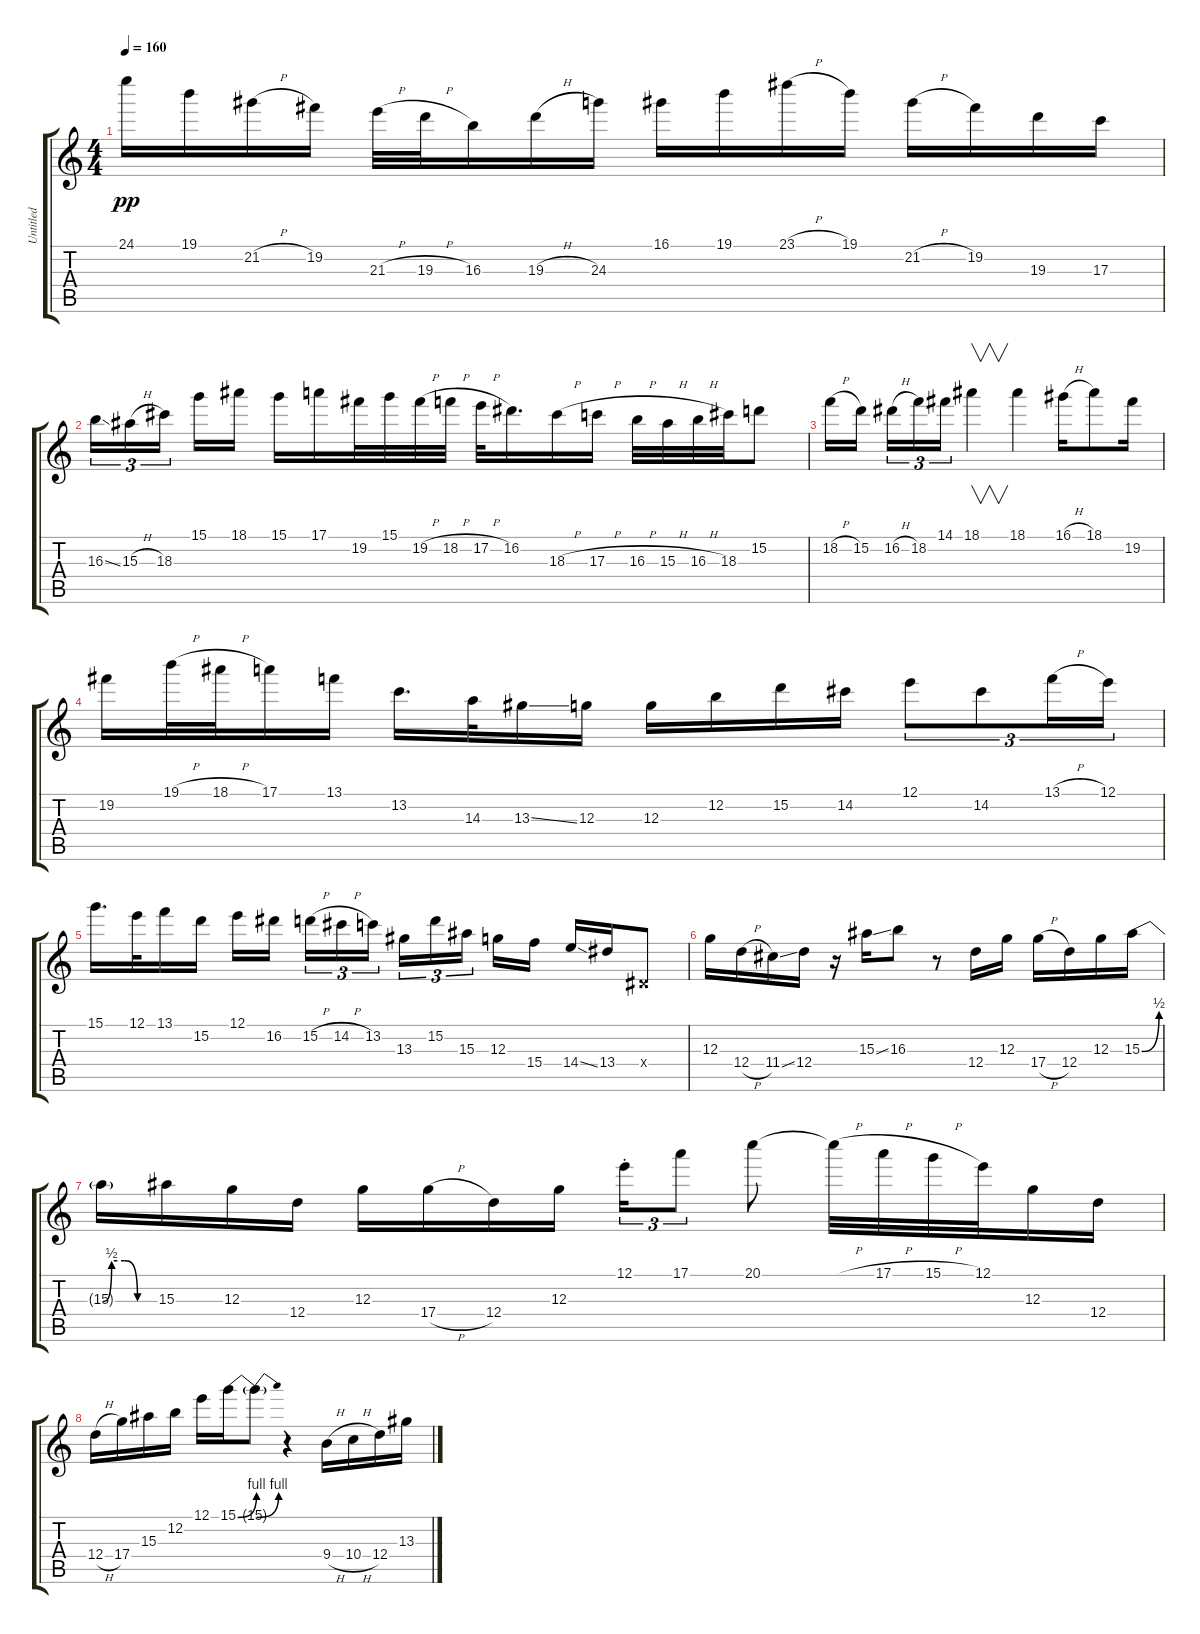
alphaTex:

\track ("Untitled" "Untitled") {instrument distortionguitar}
\staff {score tabs}
\tuning (E4 B3 G3 D3 A2 E2) {hide}
\ts (4 4)
\tempo 160
\clef g2
\ks c
24.1.16{dy pp} 19.1.16 21.2{h}.16 19.2.16 21.3{h}.32 19.3{h}.32 16.3.16 19.3{h}.16 24.3.16 16.1.16 19.1.16 23.1{h}.16 19.1.16 21.2{h}.16 19.2.16 19.3.16 17.3.16 |
16.3{ss}.16{tu (3 2)} 15.3{h}.16{tu (3 2)} 18.3.16{tu (3 2) beam splitsecondary} 15.1.16 18.1.16 15.1.16 17.1.16 19.2.32 15.1.32 19.2{h}.32 18.2{h}.32 17.2{h}.32 16.2.16{d} 18.3{h}.16 17.3{h}.16 16.3{h}.32 15.3{h}.32 16.3{h}.32 18.3.32 15.2.8 |
18.2{h}.16 15.2.16{beam splitsecondary} 16.2{h}.16{tu (3 2)} 18.2.16{tu (3 2)} 14.1.16{tu (3 2)} 18.1.4{v} 18.1.4 16.1{h}.16 18.1.8 19.2.16 |
19.2.16 19.1{h}.32 18.1{h}.32 17.1.16 13.1.16 13.2.16{d} 14.3.32 13.3{ss}.16 12.3.16 12.3.16 12.2.16 15.2.16 14.2.16 12.1.8{tu (3 2)} 14.2.8{tu (3 2)} 13.1{h}.16{tu (3 2)} 12.1.16{tu (3 2)} |
15.1.16{d} 12.1.32 13.1.16 15.2.16 12.1.16 16.2.16{beam splitsecondary} 15.2{h}.16{tu (3 2)} 14.2{h}.16{tu (3 2)} 13.2.16{tu (3 2)} 13.3.16{tu (3 2)} 15.2.16{tu (3 2)} 15.3.16{tu (3 2) beam splitsecondary} 12.3.16 15.4.16 14.4{ss}.16 13.4.16 1.4{x}.8 |
12.3.16 12.4{h}.16 11.4{ss}.16 12.4.16 r.16 15.3{ss}.16 16.3.8 r.8 12.4.16 12.3.16 17.4{h}.16 12.4.16 12.3.16 15.3{be (bend 0 0 60 2)}.16 |
15.3{be (custom 0 0 10 2 25 2 40 0 60 0) t}.16 15.3.16 12.3.16 12.4.16 12.3.16 17.4{h}.16 12.4.16 12.3.16 12.1{st}.16{tu (3 2)} 17.1.8{tu (3 2)} 20.1.8 20.1{h t}.32 17.1{h}.32 15.1{h}.32 12.1.32 12.3.16 12.4.16 |
12.4{h}.16 17.4.16 15.3.16 12.2.16 12.1.16 15.1{be (bend 0 0 60 4)}.16 15.1{be (bend 0 0 60 4) t}.8 r.4 9.4{h}.16 10.4{h}.16 12.4.16 13.3.16
